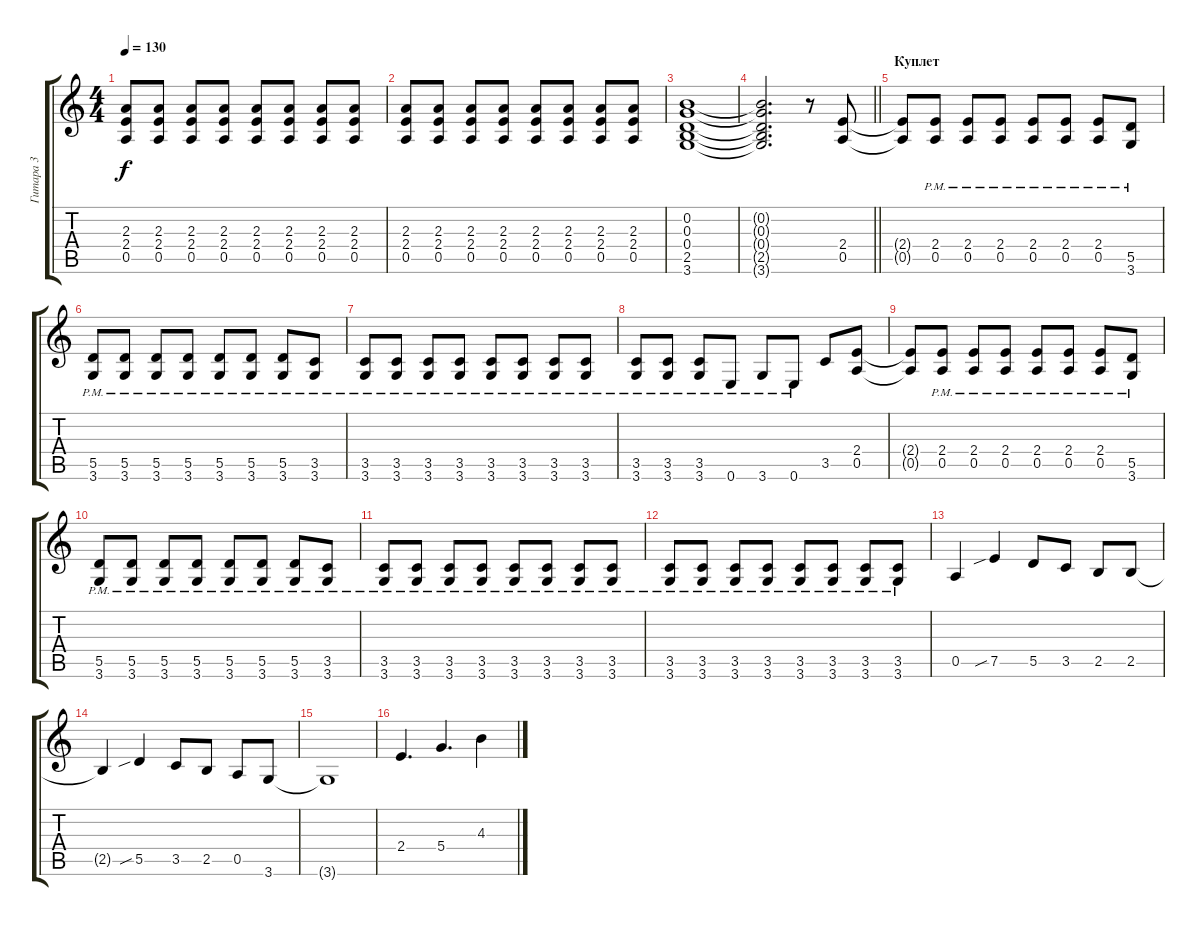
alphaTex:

\track ("Гитара 3" "Гитара 3") {instrument distortionguitar}
\staff {score tabs}
\tuning (E4 B3 G3 D3 A2 E2) {hide}
\ts (4 4)
\tempo 130
\clef g2
\ks c
(2.3 2.4 0.5).8{dy f} (2.3 2.4 0.5).8 (2.3 2.4 0.5).8 (2.3 2.4 0.5).8 (2.3 2.4 0.5).8 (2.3 2.4 0.5).8 (2.3 2.4 0.5).8 (2.3 2.4 0.5).8 |
(2.3 2.4 0.5).8 (2.3 2.4 0.5).8 (2.3 2.4 0.5).8 (2.3 2.4 0.5).8 (2.3 2.4 0.5).8 (2.3 2.4 0.5).8 (2.3 2.4 0.5).8 (2.3 2.4 0.5).8 |
(0.2 0.3 0.4 2.5 3.6).1 |
\barLineRight lightlight
(0.2{t} 0.3{t} 0.4{t} 2.5{t} 3.6{t}).2{d} r.8 (2.4 0.5).8 |
\section ("" "Куплет")
(2.4{t} 0.5{t}).8 (2.4{pm} 0.5{pm}).8 (2.4{pm} 0.5{pm}).8 (2.4{pm} 0.5{pm}).8 (2.4{pm} 0.5{pm}).8 (2.4{pm} 0.5{pm}).8 (2.4{pm} 0.5{pm}).8 (5.5{pm} 3.6{pm}).8 |
(5.5{pm} 3.6{pm}).8 (5.5{pm} 3.6{pm}).8 (5.5{pm} 3.6{pm}).8 (5.5{pm} 3.6{pm}).8 (5.5{pm} 3.6{pm}).8 (5.5{pm} 3.6{pm}).8 (5.5{pm} 3.6{pm}).8 (3.5{pm} 3.6{pm}).8 |
(3.5{pm} 3.6{pm}).8 (3.5{pm} 3.6{pm}).8 (3.5{pm} 3.6{pm}).8 (3.5{pm} 3.6{pm}).8 (3.5{pm} 3.6{pm}).8 (3.5{pm} 3.6{pm}).8 (3.5{pm} 3.6{pm}).8 (3.5{pm} 3.6{pm}).8 |
(3.5{pm} 3.6{pm}).8 (3.5{pm} 3.6{pm}).8 (3.5{pm} 3.6{pm}).8 0.6{pm}.8 3.6{pm}.8 0.6{pm}.8 3.5.8 (2.4 0.5).8 |
(2.4{t} 0.5{t}).8 (2.4{pm} 0.5{pm}).8 (2.4{pm} 0.5{pm}).8 (2.4{pm} 0.5{pm}).8 (2.4{pm} 0.5{pm}).8 (2.4{pm} 0.5{pm}).8 (2.4{pm} 0.5{pm}).8 (5.5{pm} 3.6{pm}).8 |
(5.5{pm} 3.6{pm}).8 (5.5{pm} 3.6{pm}).8 (5.5{pm} 3.6{pm}).8 (5.5{pm} 3.6{pm}).8 (5.5{pm} 3.6{pm}).8 (5.5{pm} 3.6{pm}).8 (5.5{pm} 3.6{pm}).8 (3.5{pm} 3.6{pm}).8 |
(3.5{pm} 3.6{pm}).8 (3.5{pm} 3.6{pm}).8 (3.5{pm} 3.6{pm}).8 (3.5{pm} 3.6{pm}).8 (3.5{pm} 3.6{pm}).8 (3.5{pm} 3.6{pm}).8 (3.5{pm} 3.6{pm}).8 (3.5{pm} 3.6{pm}).8 |
(3.5{pm} 3.6{pm}).8 (3.5{pm} 3.6{pm}).8 (3.5{pm} 3.6{pm}).8 (3.5{pm} 3.6{pm}).8 (3.5{pm} 3.6{pm}).8 (3.5{pm} 3.6{pm}).8 (3.5{pm} 3.6{pm}).8 (3.5{pm} 3.6{pm}).8 |
0.5.4 7.5{sib}.4 5.5.8 3.5.8 2.5.8 2.5.8 |
2.5{t}.4 5.5{sib}.4 3.5.8 2.5.8 0.5.8 3.6.8 |
3.6{t}.1 |
2.4.4{d} 5.4.4{d} 4.3.4
